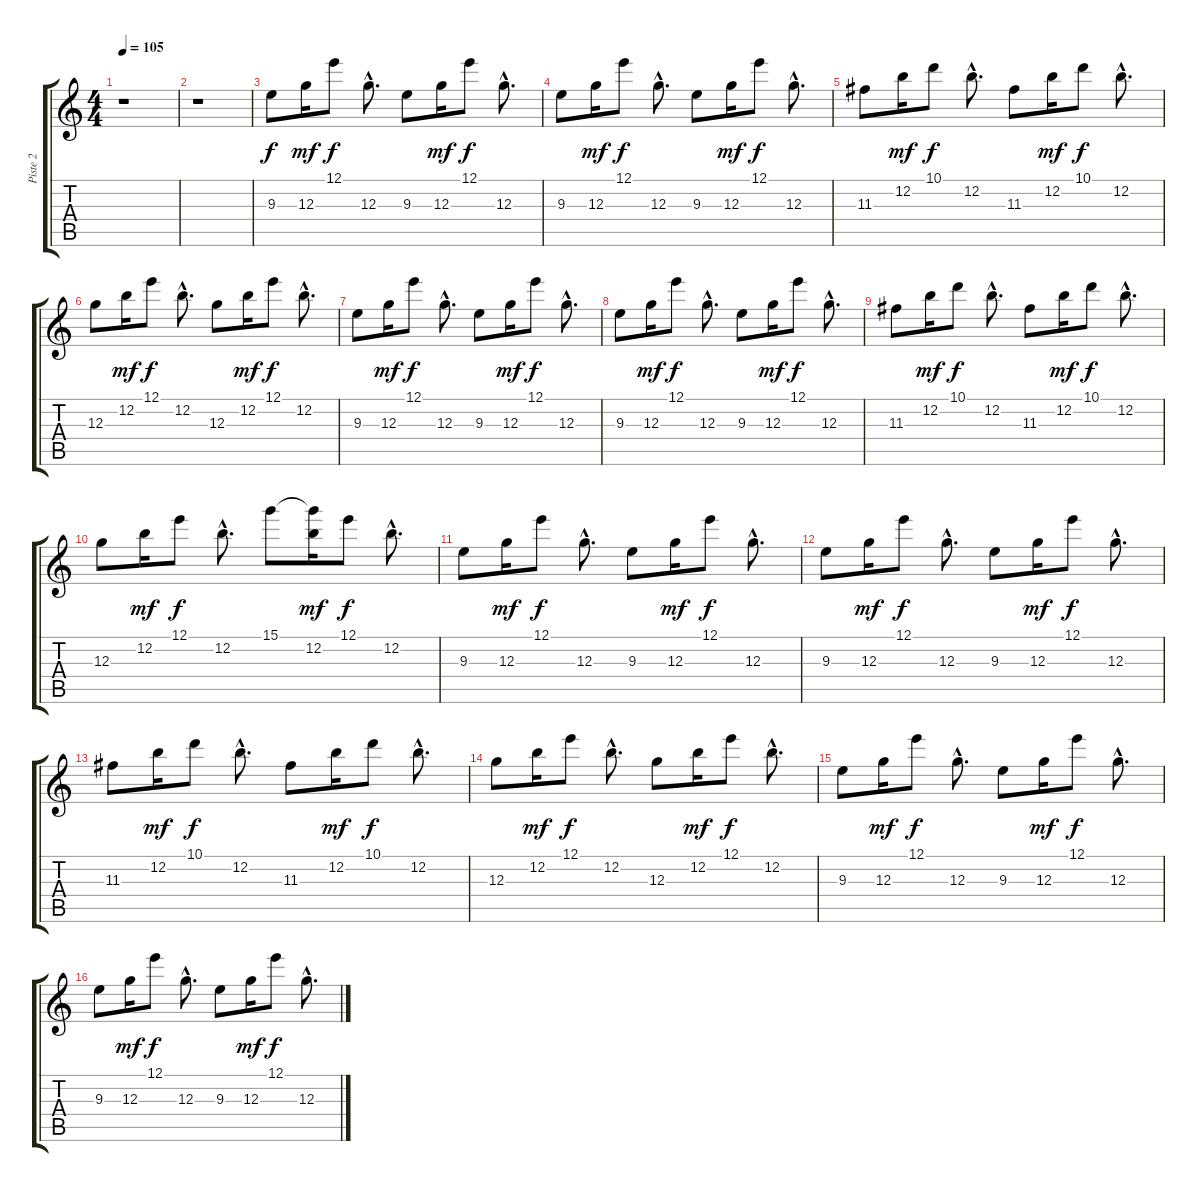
\track ("Piste 2" "Piste 2") {instrument acousticguitarsteel}
\staff {score tabs}
\tuning (E4 B3 G3 D3 A2 E2) {hide}
\ts (4 4)
\tempo 105
\clef g2
\ks c
r.1{dy f instrument acousticguitarsteel} |
r.1 |
9.3.8 12.3.16{dy mf} 12.1.8{dy f} 12.3{hac}.8{d} 9.3.8 12.3.16{dy mf} 12.1.8{dy f} 12.3{hac}.8{d} |
9.3.8 12.3.16{dy mf} 12.1.8{dy f} 12.3{hac}.8{d} 9.3.8 12.3.16{dy mf} 12.1.8{dy f} 12.3{hac}.8{d} |
11.3.8 12.2.16{dy mf} 10.1.8{dy f} 12.2{hac}.8{d} 11.3.8 12.2.16{dy mf} 10.1.8{dy f} 12.2{hac}.8{d} |
12.3.8 12.2.16{dy mf} 12.1.8{dy f} 12.2{hac}.8{d} 12.3.8 12.2.16{dy mf} 12.1.8{dy f} 12.2{hac}.8{d} |
9.3.8 12.3.16{dy mf} 12.1.8{dy f} 12.3{hac}.8{d} 9.3.8 12.3.16{dy mf} 12.1.8{dy f} 12.3{hac}.8{d} |
9.3.8 12.3.16{dy mf} 12.1.8{dy f} 12.3{hac}.8{d} 9.3.8 12.3.16{dy mf} 12.1.8{dy f} 12.3{hac}.8{d} |
11.3.8 12.2.16{dy mf} 10.1.8{dy f} 12.2{hac}.8{d} 11.3.8 12.2.16{dy mf} 10.1.8{dy f} 12.2{hac}.8{d} |
12.3.8 12.2.16{dy mf} 12.1.8{dy f} 12.2{hac}.8{d} 15.1.8 (15.1{t} 12.2).16{dy mf} 12.1.8{dy f} 12.2{hac}.8{d} |
9.3.8 12.3.16{dy mf} 12.1.8{dy f} 12.3{hac}.8{d} 9.3.8 12.3.16{dy mf} 12.1.8{dy f} 12.3{hac}.8{d} |
9.3.8 12.3.16{dy mf} 12.1.8{dy f} 12.3{hac}.8{d} 9.3.8 12.3.16{dy mf} 12.1.8{dy f} 12.3{hac}.8{d} |
11.3.8 12.2.16{dy mf} 10.1.8{dy f} 12.2{hac}.8{d} 11.3.8 12.2.16{dy mf} 10.1.8{dy f} 12.2{hac}.8{d} |
12.3.8 12.2.16{dy mf} 12.1.8{dy f} 12.2{hac}.8{d} 12.3.8 12.2.16{dy mf} 12.1.8{dy f} 12.2{hac}.8{d} |
9.3.8 12.3.16{dy mf} 12.1.8{dy f} 12.3{hac}.8{d} 9.3.8 12.3.16{dy mf} 12.1.8{dy f} 12.3{hac}.8{d} |
9.3.8 12.3.16{dy mf} 12.1.8{dy f} 12.3{hac}.8{d} 9.3.8 12.3.16{dy mf} 12.1.8{dy f} 12.3{hac}.8{d}
